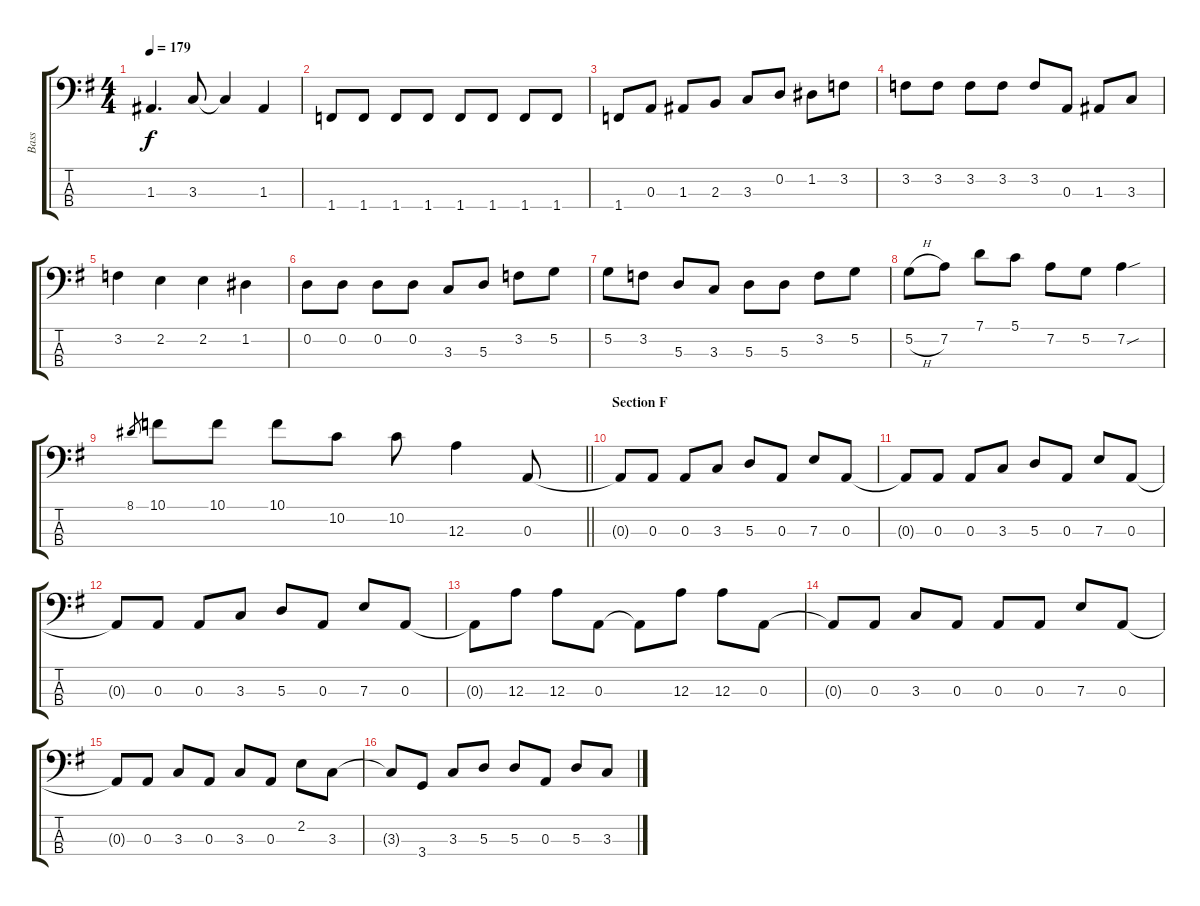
\track ("Bass" "Bass") {instrument electricbassfinger}
\staff {score tabs}
\tuning (G2 D2 A1 E1) {hide}
\ts (4 4)
\tempo 179
\clef f4
\ks g
1.3.4{d dy f} 3.3.8 3.3{t}.4 1.3.4 |
1.4.8 1.4.8 1.4.8 1.4.8 1.4.8 1.4.8 1.4.8 1.4.8 |
1.4.8 0.3.8 1.3.8 2.3.8 3.3.8 0.2.8 1.2.8 3.2.8 |
3.2.8 3.2.8 3.2.8 3.2.8 3.2.8 0.3.8 1.3.8 3.3.8 |
3.2.4 2.2.4 2.2.4 1.2.4 |
0.2.8 0.2.8 0.2.8 0.2.8 3.3.8 5.3.8 3.2.8 5.2.8 |
5.2.8 3.2.8 5.3.8 3.3.8 5.3.8 5.3.8 3.2.8 5.2.8 |
5.2{h}.8 7.2.8 7.1.8 5.1.8 7.2.8 5.2.8 7.2{sou}.4 |
\barLineRight lightlight
8.1.8{gr} 10.1.8 10.1.8 10.1.8 10.2.8 10.2.8 12.3.4 0.3.8 |
\section ("" "Section F")
0.3{t}.8 0.3.8 0.3.8 3.3.8 5.3.8 0.3.8 7.3.8 0.3.8 |
0.3{t}.8 0.3.8 0.3.8 3.3.8 5.3.8 0.3.8 7.3.8 0.3.8 |
0.3{t}.8 0.3.8 0.3.8 3.3.8 5.3.8 0.3.8 7.3.8 0.3.8 |
0.3{t}.8 12.3.8 12.3.8 0.3.8 0.3{t}.8 12.3.8 12.3.8 0.3.8 |
0.3{t}.8 0.3.8 3.3.8 0.3.8 0.3.8 0.3.8 7.3.8 0.3.8 |
0.3{t}.8 0.3.8 3.3.8 0.3.8 3.3.8 0.3.8 2.2.8 3.3.8 |
3.3{t}.8 3.4.8 3.3.8 5.3.8 5.3.8 0.3.8 5.3.8 3.3.8
